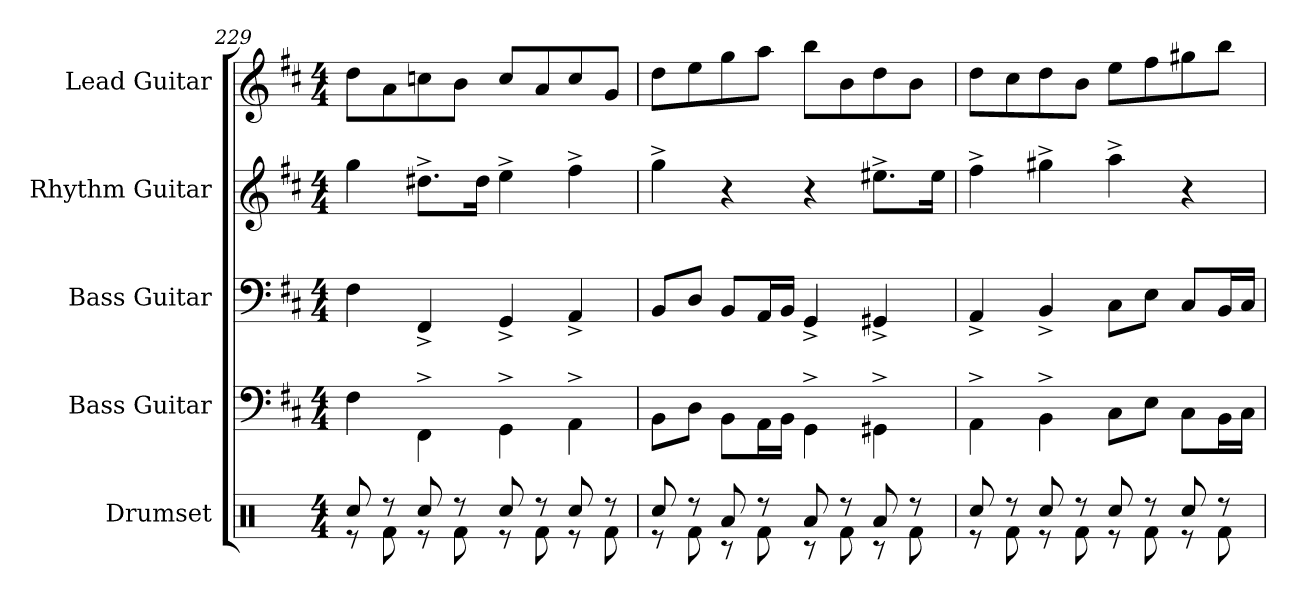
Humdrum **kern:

**kern	**kern	**kern	**kern	**kern
*part5	*part4	*part3	*part2	*part1
*staff5	*staff4	*staff3	*staff2	*staff1
*I"Drumset	*I"Bass Guitar	*I"Bass Guitar	*I"Rhythm Guitar	*I"Lead Guitar
*I'Drs.	*I'Bass	*I'Bass	*I'Rt.	*I'Ld.
!!LO:PB:g=z
*clefX	*	*clefF4	*clefG2	*clefG2
*k[]	*k[f#c#]	*k[f#c#]	*k[f#c#]	*k[f#c#]
*M4/4	*M4/4	*M4/4	*M4/4	*M4/4
=229	=229	=229	=229	=229
*^	*	*	*	*
8Rcc/	8r	4F#\	4F#\	4gg\	8dd\L
8r	8Rf\	.	.	.	8a\
8Rcc/	8r	4FF#^\	4FF#^/	8.dd#X^\L	8ccn\
8r	8Rf\	.	.	.	8b\J
.	.	.	.	16dd#\Jk	.
8Rcc/	8r	4GG^\	4GG^/	4ee^\	8cc/L
8r	8Rf\	.	.	.	8a/
8Rcc/	8r	4AA^\	4AA^/	4ff#^\	8cc/
8r	8Rf\	.	.	.	8g/J
=230	=230	=230	=230	=230	=230
8Rcc/	8r	8BB\L	8BB/L	4gg^\	8dd\L
8r	8Rf\	8D\J	8D/J	.	8ee\
8Ra/	8r	8BB\L	8BB/L	4r	8gg\
8r	8Rf\	16AA\L	16AA/L	.	8aa\J
.	.	16BB\JJ	16BB/JJ	.	.
8Ra/	8r	4GG^\	4GG^/	4r	8bb\L
8r	8Rf\	.	.	.	8b\
8Ra/	8r	4GG#X^\	4GG#X^/	8.ee#X^\L	8dd\
8r	8Rf\	.	.	.	8b\J
.	.	.	.	16ee#\Jk	.
=231	=231	=231	=231	=231	=231
8Rcc/	8r	4AA^\	4AA^/	4ff#^\	8dd\L
8r	8Rf\	.	.	.	8cc#\
8Rcc/	8r	4BB^\	4BB^/	4gg#X^\	8dd\
8r	8Rf\	.	.	.	8b\J
8Rcc/	8r	8C#\L	8C#\L	4aa^\	8ee\L
8r	8Rf\	8E\J	8E\J	.	8ff#\
8Rcc/	8r	8C#\L	8C#/L	4r	8gg#X\
8r	8Rf\	16BB\L	16BB/L	.	8bb\J
.	.	16C#\JJ	16C#/JJ	.	.
*v	*v	*	*	*	*
=	=	=	=	=
*-	*-	*-	*-	*-
